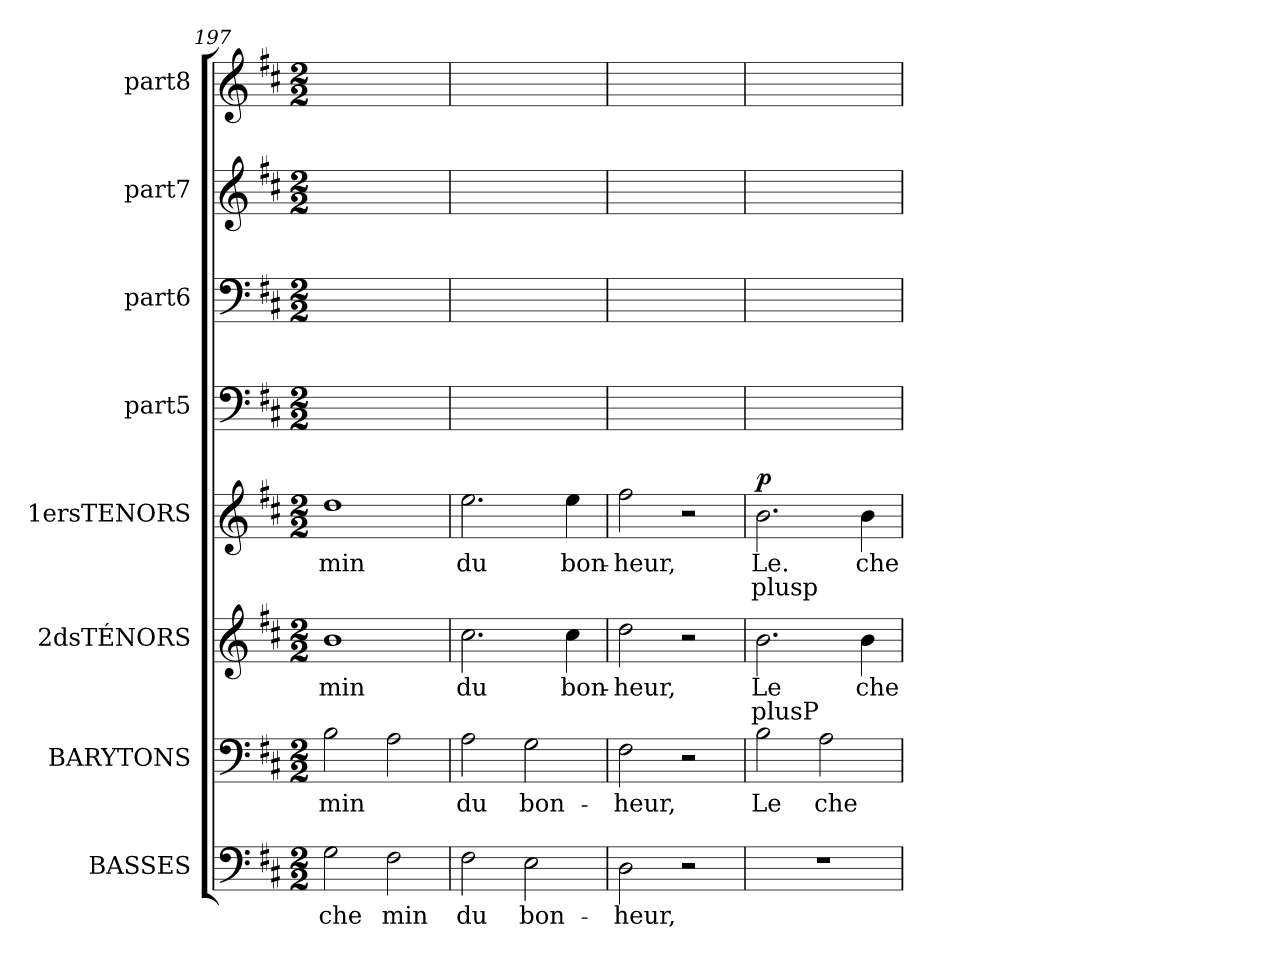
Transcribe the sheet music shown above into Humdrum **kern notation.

**kern	**text	**kern	**text	**kern	**text	**text	**kern	**text	**text	**dynam	**kern	**kern	**kern	**kern
*part8	*part8	*part7	*part7	*part6	*part6	*part6	*part5	*part5	*part5	*part5	*part4	*part3	*part2	*part1
*staff8	*staff8	*staff7	*staff7	*staff6	*staff6	*staff6	*staff5	*staff5	*staff5	*staff5	*staff4	*staff3	*staff2	*staff1
*I"BASSES	*	*I"BARYTONS	*	*I"2dsTÉNORS	*	*	*I"1ersTENORS	*	*	*	*I"part5	*I"part6	*I"part7	*I"part8
*	*	*	*	*	*	*	*	*	*	*	*I'part5	*I'part6	*I'part7	*I'part8
*clefF4	*	*clefF4	*	*clefG2	*	*	*clefG2	*	*	*	*clefF4	*clefF4	*clefG2	*clefG2
*k[f#c#]	*	*k[f#c#]	*	*k[f#c#]	*	*	*k[f#c#]	*	*	*	*k[f#c#]	*k[f#c#]	*k[f#c#]	*k[f#c#]
*M2/2	*	*M2/2	*	*M2/2	*	*	*M2/2	*	*	*	*M2/2	*M2/2	*M2/2	*M2/2
=197	=197	=197	=197	=197	=197	=197	=197	=197	=197	=197	=197	=197	=197	=197
2Gi\	che	2Bi\	min	1bi/	min	.	1ddi/	min	.	.	1ryy	1ryy	1ryy	1ryy
2F#i\	min	2Ai\	.	.	.	.	.	.	.	.	.	.	.	.
=198	=198	=198	=198	=198	=198	=198	=198	=198	=198	=198	=198	=198	=198	=198
2F#i\	du	2Ai\	du	2.cc#i\	du	.	2.eei\	du	.	.	1ryy	1ryy	1ryy	1ryy
2Ei\	bon-	2Gi\	bon-	.	.	.	.	.	.	.	.	.	.	.
.	.	.	.	4cc#i\	bon-	.	4eei\	bon-	.	.	.	.	.	.
=199	=199	=199	=199	=199	=199	=199	=199	=199	=199	=199	=199	=199	=199	=199
2Di\	heur,	2F#i\	heur,	2ddi\	heur,	.	2ff#i\	heur,	.	.	1ryy	1ryy	1ryy	1ryy
2r	.	2r	.	2r	.	.	2r	.	.	.	.	.	.	.
=200	=200	=200	=200	=200	=200	=200	=200	=200	=200	=200	=200	=200	=200	=200
!	!	!	!	!	!	!	!	!	!	!LO:DY:a	!	!	!	!
1r	.	2Bi\	Le	2.bi\	Le	plusP	2.bi\	Le.	plusp	p	1ryy	1ryy	1ryy	1ryy
.	.	2Ai\	che-	.	.	.	.	.	.	.	.	.	.	.
.	.	.	.	4bi\	che-	.	4bi\	che-	.	.	.	.	.	.
=	=	=	=	=	=	=	=	=	=	=	=	=	=	=
*-	*-	*-	*-	*-	*-	*-	*-	*-	*-	*-	*-	*-	*-	*-
